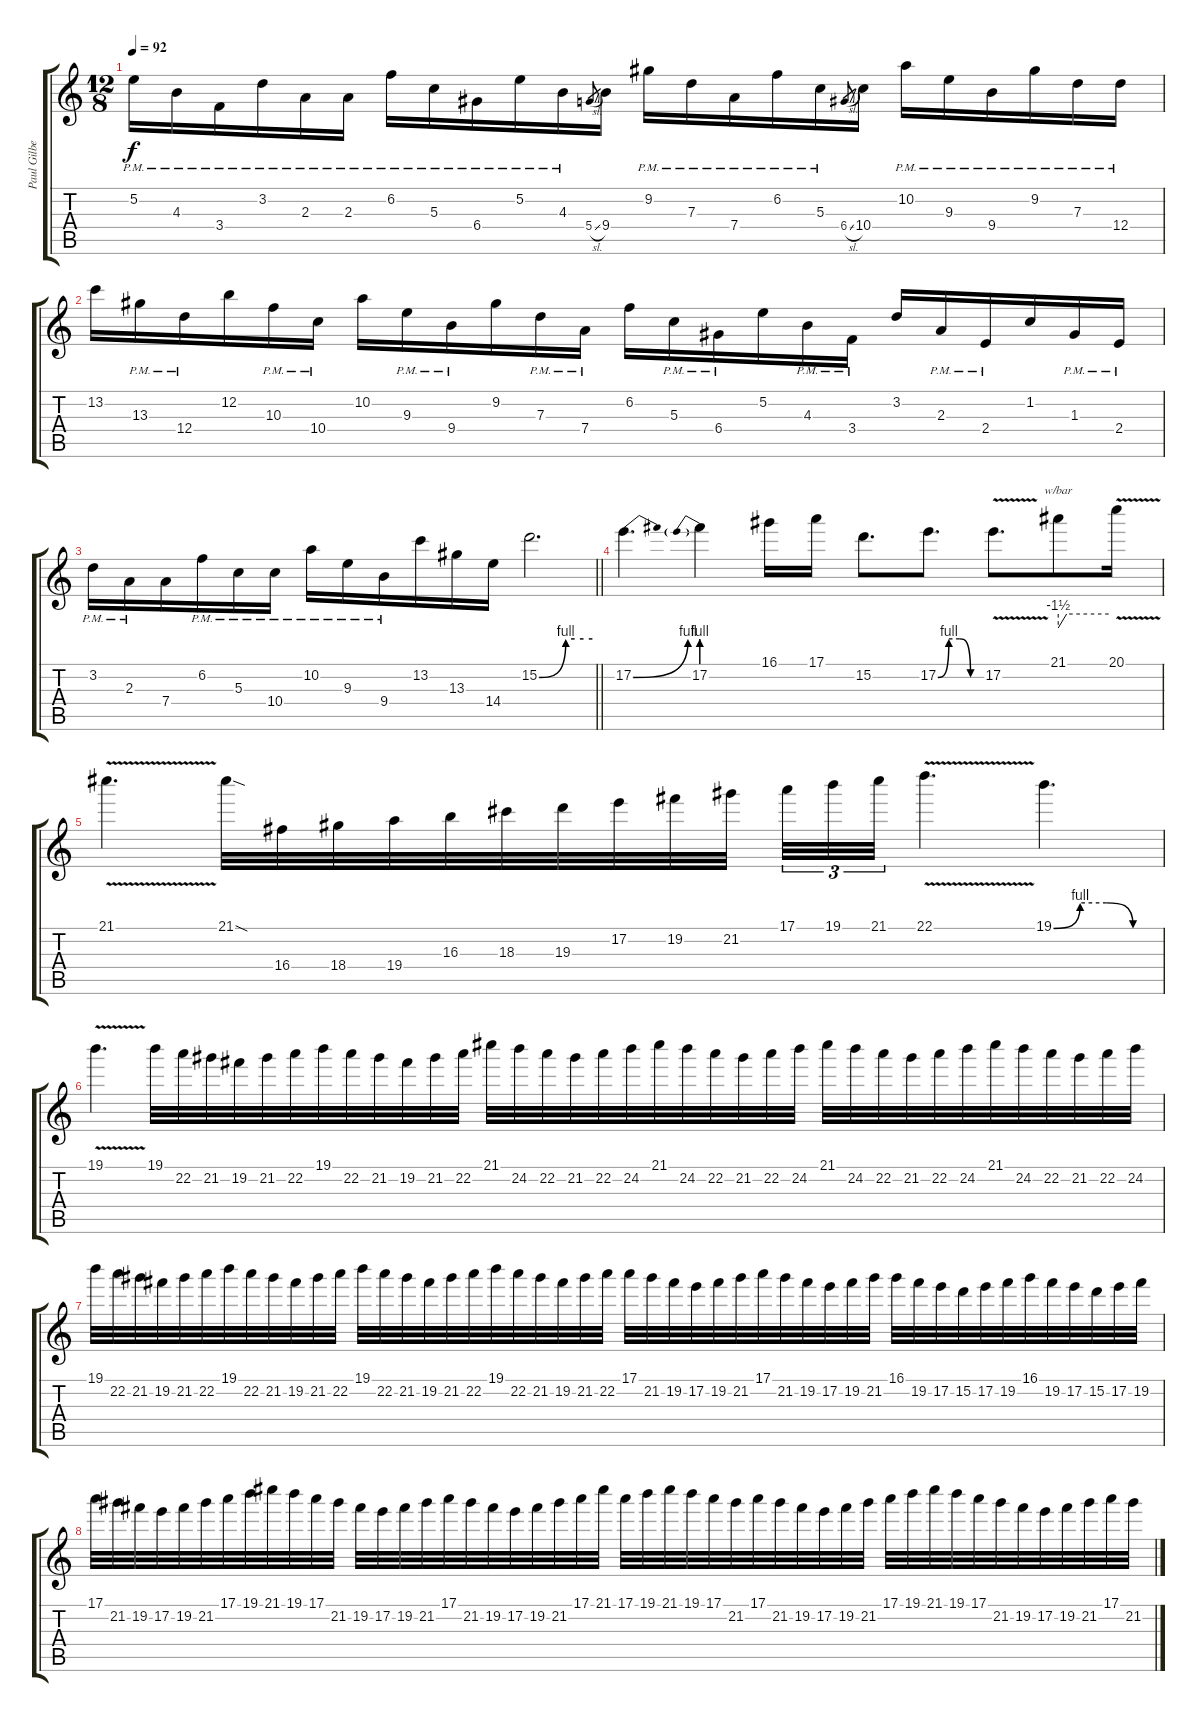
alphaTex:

\track ("Paul Gilbert" "Paul Gilbe") {instrument distortionguitar}
\staff {score tabs}
\tuning (E4 B3 G3 D3 A2 E2) {hide}
\ts (12 8)
\tempo 92
\clef g2
\ks c
5.2{pm}.16{dy f} 4.3{pm}.16 3.4{pm}.16 3.2{pm}.16 2.3{pm}.16 2.3{pm}.16 6.2{pm}.16 5.3{pm}.16 6.4{pm}.16 5.2{pm}.16 4.3{pm}.16 5.4{sl}.8{gr} 9.4.16 9.2{pm}.16 7.3{pm}.16 7.4{pm}.16 6.2{pm}.16 5.3{pm}.16 6.4{sl}.8{gr} 10.4.16 10.2{pm}.16 9.3{pm}.16 9.4{pm}.16 9.2{pm}.16 7.3{pm}.16 12.4{pm}.16 |
13.2.16 13.3{pm}.16 12.4{pm}.16 12.2.16 10.3{pm}.16 10.4{pm}.16 10.2.16 9.3{pm}.16 9.4{pm}.16 9.2.16 7.3{pm}.16 7.4{pm}.16 6.2.16 5.3{pm}.16 6.4{pm}.16 5.2.16 4.3{pm}.16 3.4{pm}.16 3.2.16 2.3{pm}.16 2.4{pm}.16 1.2.16 1.3{pm}.16 2.4{pm}.16 |
\barLineRight lightlight
3.2{pm}.16 2.3{pm}.16 7.4.16 6.2{pm}.16 5.3{pm}.16 10.4{pm}.16 10.2{pm}.16 9.3{pm}.16 9.4{pm}.16 13.2.16 13.3.16 14.4.16 15.2{be (custom 0 0 30 4 40 4 50 4 60 4)}.2{d} |
17.2{be (bend 0 0 60 4)}.4{d volume 16 instrument overdrivenguitar} 17.2{be (prebend 0 4 60 4)}.4 16.1.16 17.1.16 15.2.8{d} 17.2{be (custom 0 0 15 4 30 4 45 0 60 0)}.8{d} 17.2{v}.8{d} 21.1.8{tbe (custom default 0 -6 10 0 60 0)} 20.1{v}.16 |
21.1{v}.4{d} 21.1{sod}.32 16.4.32 18.4.32 19.4.32 16.3.32 18.3.32 19.3.32 17.2.32 19.2.32 21.2.32{beam splitsecondary} 17.1.32{tu (3 2)} 19.1.32{tu (3 2)} 21.1.32{tu (3 2)} 22.1{v}.4{d} 19.1{be (custom 0 0 15 4 30 4 45 0 60 0)}.4{d} |
19.1{v}.4{d} 19.1.32 22.2.32 21.2.32 19.2.32 21.2.32 22.2.32 19.1.32 22.2.32 21.2.32 19.2.32 21.2.32 22.2.32 21.1.32 24.2.32 22.2.32 21.2.32 22.2.32 24.2.32 21.1.32 24.2.32 22.2.32 21.2.32 22.2.32 24.2.32 21.1.32 24.2.32 22.2.32 21.2.32 22.2.32 24.2.32 21.1.32 24.2.32 22.2.32 21.2.32 22.2.32 24.2.32 |
19.1.32 22.2.32 21.2.32 19.2.32 21.2.32 22.2.32 19.1.32 22.2.32 21.2.32 19.2.32 21.2.32 22.2.32 19.1.32 22.2.32 21.2.32 19.2.32 21.2.32 22.2.32 19.1.32 22.2.32 21.2.32 19.2.32 21.2.32 22.2.32 17.1.32 21.2.32 19.2.32 17.2.32 19.2.32 21.2.32 17.1.32 21.2.32 19.2.32 17.2.32 19.2.32 21.2.32 16.1.32 19.2.32 17.2.32 15.2.32 17.2.32 19.2.32 16.1.32 19.2.32 17.2.32 15.2.32 17.2.32 19.2.32 |
17.1.32 21.2.32 19.2.32 17.2.32 19.2.32 21.2.32 17.1.32 19.1.32 21.1.32 19.1.32 17.1.32 21.2.32 19.2.32 17.2.32 19.2.32 21.2.32 17.1.32 21.2.32 19.2.32 17.2.32 19.2.32 21.2.32 17.1.32 21.1.32 17.1.32 19.1.32 21.1.32 19.1.32 17.1.32 21.2.32 17.1.32 21.2.32 19.2.32 17.2.32 19.2.32 21.2.32 17.1.32 19.1.32 21.1.32 19.1.32 17.1.32 21.2.32 19.2.32 17.2.32 19.2.32 21.2.32 17.1.32 21.2.32
